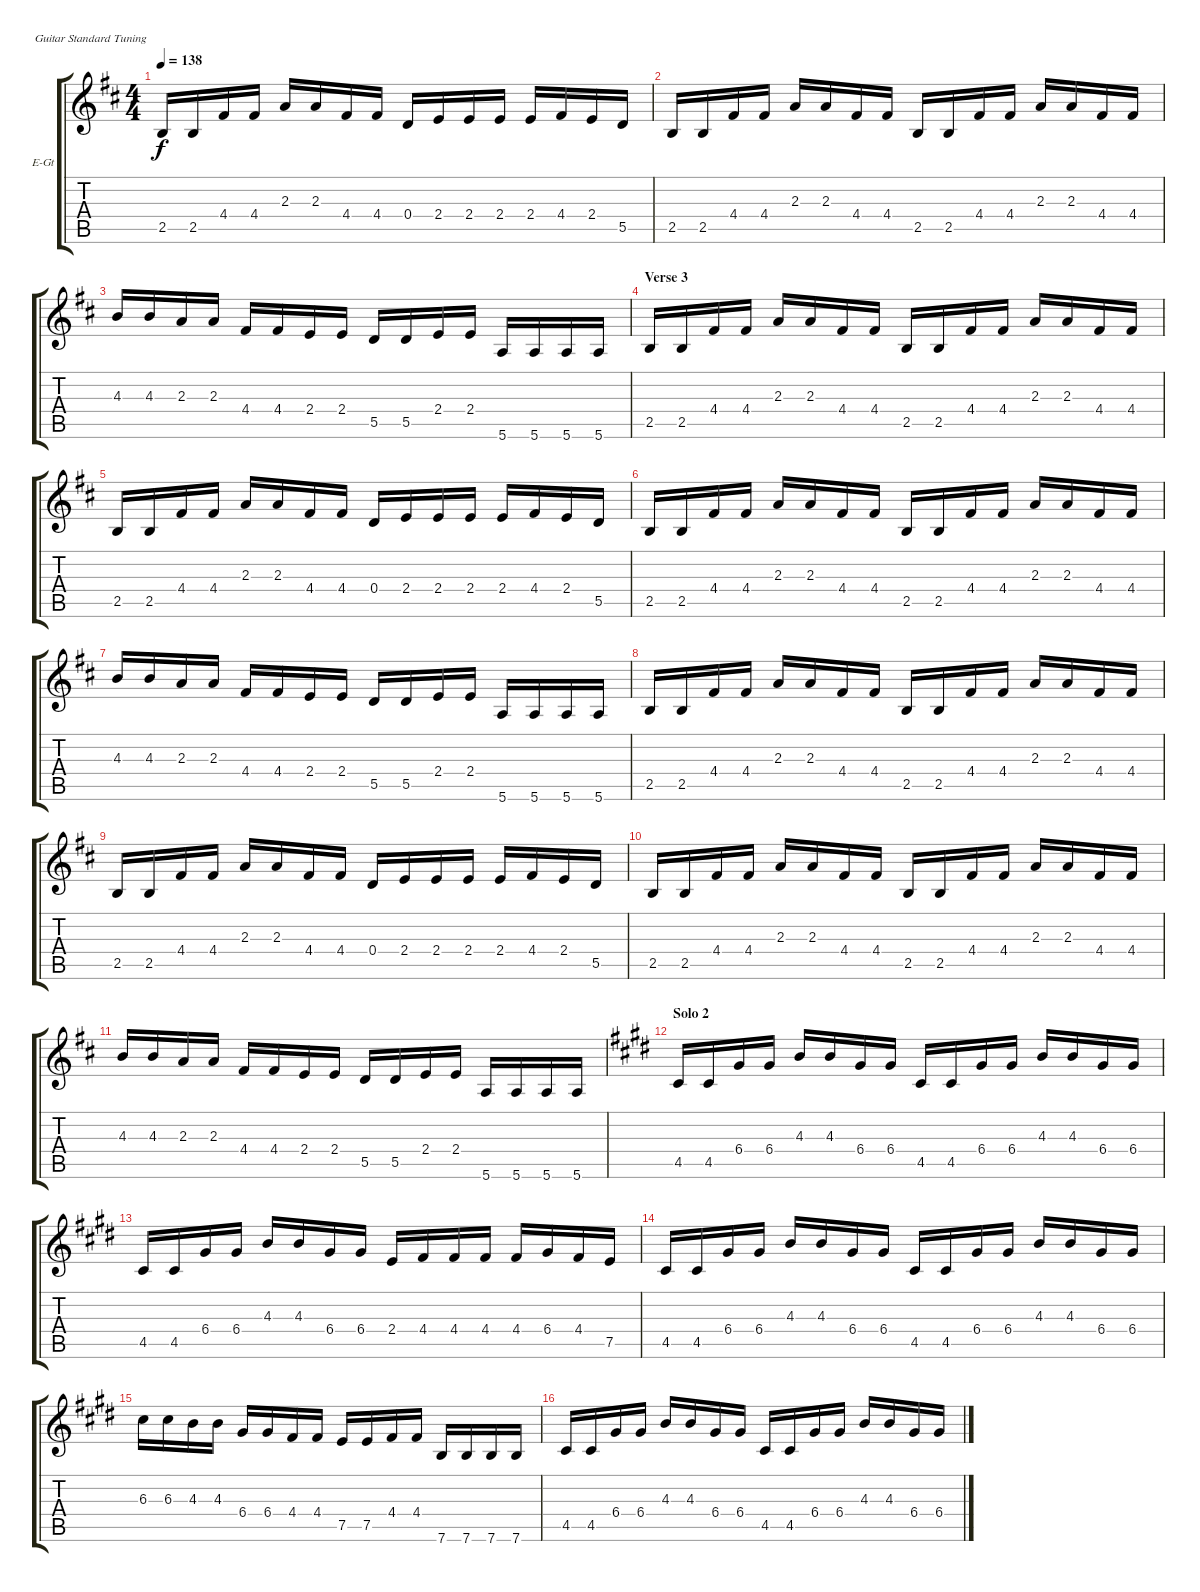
\defaultSystemsLayout 4
\bracketExtendMode groupsimilarinstruments
\firstSystemTrackNameOrientation horizontal
\otherSystemsTrackNameOrientation horizontal
\track ("Electric Guitar" "E-Gt") {instrument distortionguitar}
\staff {score tabs}
\tuning (E4 B3 G3 D3 A2 E2)
\ts (4 4)
\tempo 138
\clef g2
\ks d
2.5.16{dy f} 2.5.16 4.4.16 4.4.16 2.3.16 2.3.16 4.4.16 4.4.16 0.4.16 2.4.16 2.4.16 2.4.16 2.4.16 4.4.16 2.4.16 5.5.16 |
2.5.16 2.5.16 4.4.16 4.4.16 2.3.16 2.3.16 4.4.16 4.4.16 2.5.16 2.5.16 4.4.16 4.4.16 2.3.16 2.3.16 4.4.16 4.4.16 |
4.3.16 4.3.16 2.3.16 2.3.16 4.4.16 4.4.16 2.4.16 2.4.16 5.5.16 5.5.16 2.4.16 2.4.16 5.6.16 5.6.16 5.6.16 5.6.16 |
\section ("" "Verse 3")
2.5.16 2.5.16 4.4.16 4.4.16 2.3.16 2.3.16 4.4.16 4.4.16 2.5.16 2.5.16 4.4.16 4.4.16 2.3.16 2.3.16 4.4.16 4.4.16 |
2.5.16 2.5.16 4.4.16 4.4.16 2.3.16 2.3.16 4.4.16 4.4.16 0.4.16 2.4.16 2.4.16 2.4.16 2.4.16 4.4.16 2.4.16 5.5.16 |
2.5.16 2.5.16 4.4.16 4.4.16 2.3.16 2.3.16 4.4.16 4.4.16 2.5.16 2.5.16 4.4.16 4.4.16 2.3.16 2.3.16 4.4.16 4.4.16 |
4.3.16 4.3.16 2.3.16 2.3.16 4.4.16 4.4.16 2.4.16 2.4.16 5.5.16 5.5.16 2.4.16 2.4.16 5.6.16 5.6.16 5.6.16 5.6.16 |
2.5.16 2.5.16 4.4.16 4.4.16 2.3.16 2.3.16 4.4.16 4.4.16 2.5.16 2.5.16 4.4.16 4.4.16 2.3.16 2.3.16 4.4.16 4.4.16 |
2.5.16 2.5.16 4.4.16 4.4.16 2.3.16 2.3.16 4.4.16 4.4.16 0.4.16 2.4.16 2.4.16 2.4.16 2.4.16 4.4.16 2.4.16 5.5.16 |
2.5.16 2.5.16 4.4.16 4.4.16 2.3.16 2.3.16 4.4.16 4.4.16 2.5.16 2.5.16 4.4.16 4.4.16 2.3.16 2.3.16 4.4.16 4.4.16 |
4.3.16 4.3.16 2.3.16 2.3.16 4.4.16 4.4.16 2.4.16 2.4.16 5.5.16 5.5.16 2.4.16 2.4.16 5.6.16 5.6.16 5.6.16 5.6.16 |
\section ("" "Solo 2")
\ks e
4.5.16 4.5.16 6.4.16 6.4.16 4.3.16 4.3.16 6.4.16 6.4.16 4.5.16 4.5.16 6.4.16 6.4.16 4.3.16 4.3.16 6.4.16 6.4.16 |
4.5.16 4.5.16 6.4.16 6.4.16 4.3.16 4.3.16 6.4.16 6.4.16 2.4.16 4.4.16 4.4.16 4.4.16 4.4.16 6.4.16 4.4.16 7.5.16 |
4.5.16 4.5.16 6.4.16 6.4.16 4.3.16 4.3.16 6.4.16 6.4.16 4.5.16 4.5.16 6.4.16 6.4.16 4.3.16 4.3.16 6.4.16 6.4.16 |
6.3.16 6.3.16 4.3.16 4.3.16 6.4.16 6.4.16 4.4.16 4.4.16 7.5.16 7.5.16 4.4.16 4.4.16 7.6.16 7.6.16 7.6.16 7.6.16 |
4.5.16 4.5.16 6.4.16 6.4.16 4.3.16 4.3.16 6.4.16 6.4.16 4.5.16 4.5.16 6.4.16 6.4.16 4.3.16 4.3.16 6.4.16 6.4.16
